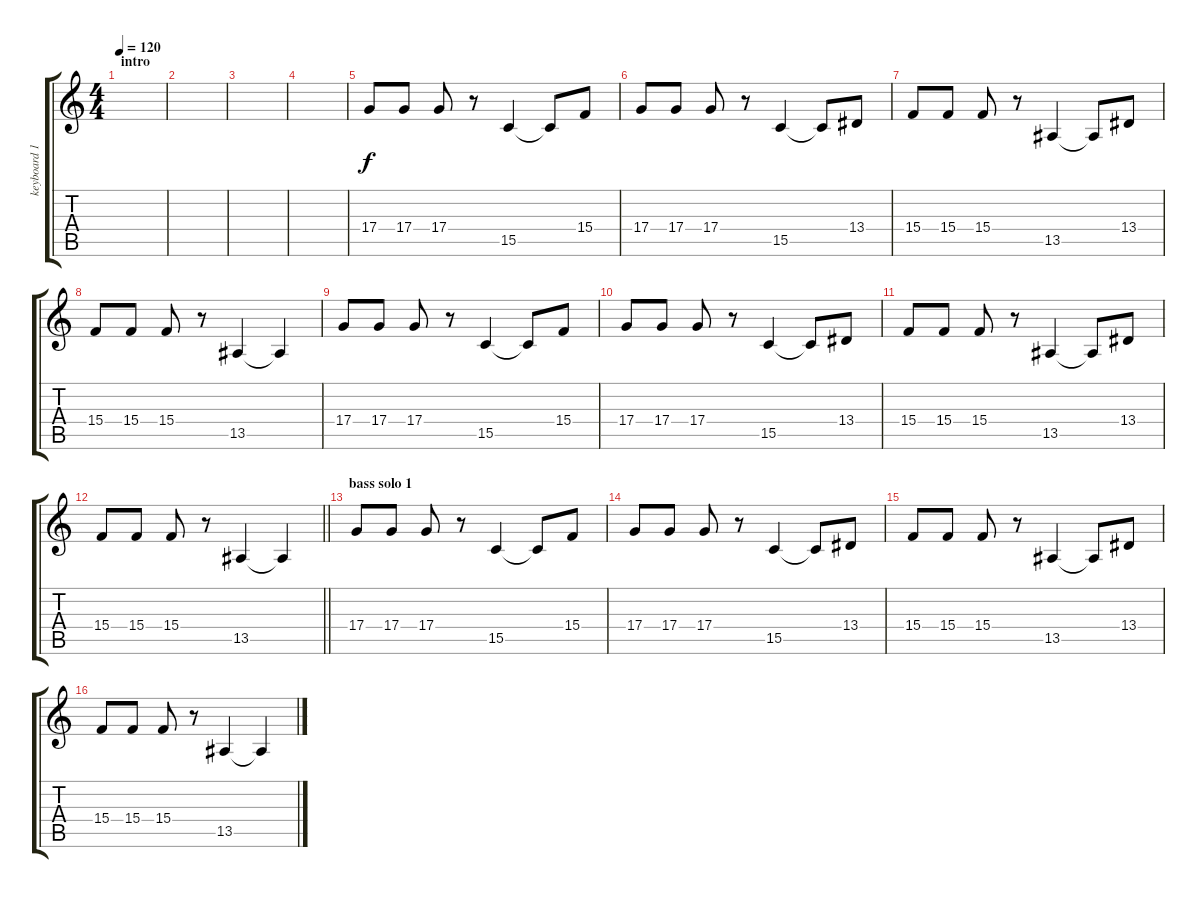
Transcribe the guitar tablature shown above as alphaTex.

\track ("keyboard 1" "keyboard 1") {instrument pad8sweep}
\staff {score tabs}
\tuning (E4 B3 G3 D3 A2 E2) {hide}
\ts (4 4)
\section ("" "intro ")
\tempo 120
\clef g2
\ks c
|
|
|
|
17.4.8 17.4.8 17.4.8 r.8 15.5.4 15.5{t}.8 15.4.8 |
17.4.8 17.4.8 17.4.8 r.8 15.5.4 15.5{t}.8 13.4.8 |
15.4.8 15.4.8 15.4.8 r.8 13.5.4 13.5{t}.8 13.4.8 |
15.4.8 15.4.8 15.4.8 r.8 13.5.4 13.5{t}.4 |
17.4.8 17.4.8 17.4.8 r.8 15.5.4 15.5{t}.8 15.4.8 |
17.4.8 17.4.8 17.4.8 r.8 15.5.4 15.5{t}.8 13.4.8 |
15.4.8 15.4.8 15.4.8 r.8 13.5.4 13.5{t}.8 13.4.8 |
\barLineRight lightlight
15.4.8 15.4.8 15.4.8 r.8 13.5.4 13.5{t}.4 |
\section ("" "bass solo 1")
17.4.8 17.4.8 17.4.8 r.8 15.5.4 15.5{t}.8 15.4.8 |
17.4.8 17.4.8 17.4.8 r.8 15.5.4 15.5{t}.8 13.4.8 |
15.4.8 15.4.8 15.4.8 r.8 13.5.4 13.5{t}.8 13.4.8 |
15.4.8 15.4.8 15.4.8 r.8 13.5.4 13.5{t}.4
